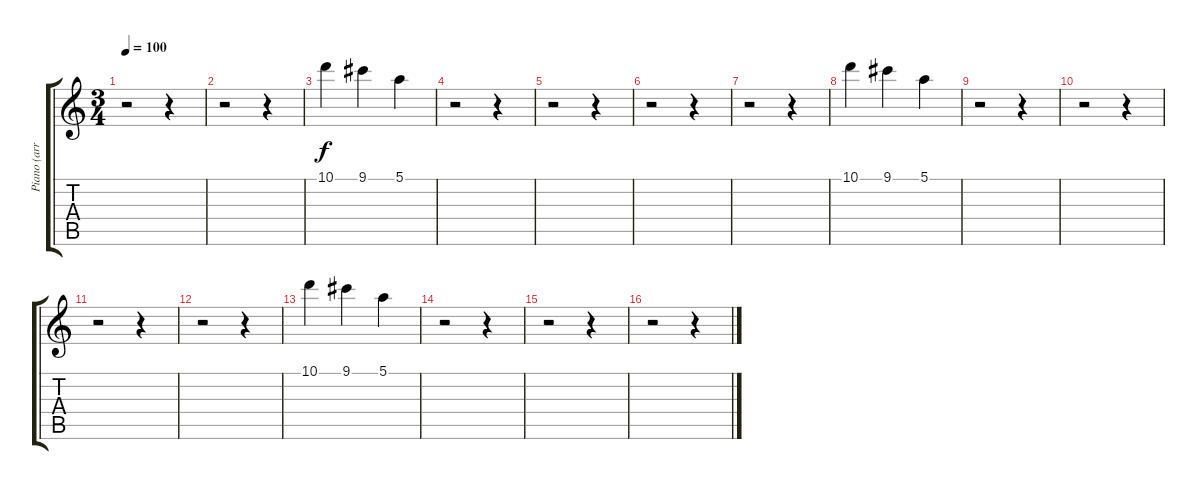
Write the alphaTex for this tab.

\track ("Piano (arrg. f/guitar)" "Piano (arr") {instrument electricguitarclean}
\staff {score tabs}
\tuning (E4 B3 G3 D3 A2 E2) {hide}
\ts (3 4)
\tempo 100
\clef g2
\ks c
r.2{dy f instrument electricguitarclean} r.4 |
r.2 r.4 |
10.1.4 9.1.4 5.1.4 |
r.2 r.4 |
r.2 r.4 |
r.2 r.4 |
r.2 r.4 |
10.1.4 9.1.4 5.1.4 |
r.2 r.4 |
r.2 r.4 |
r.2 r.4 |
r.2 r.4 |
10.1.4 9.1.4 5.1.4 |
r.2 r.4 |
r.2 r.4 |
r.2 r.4
